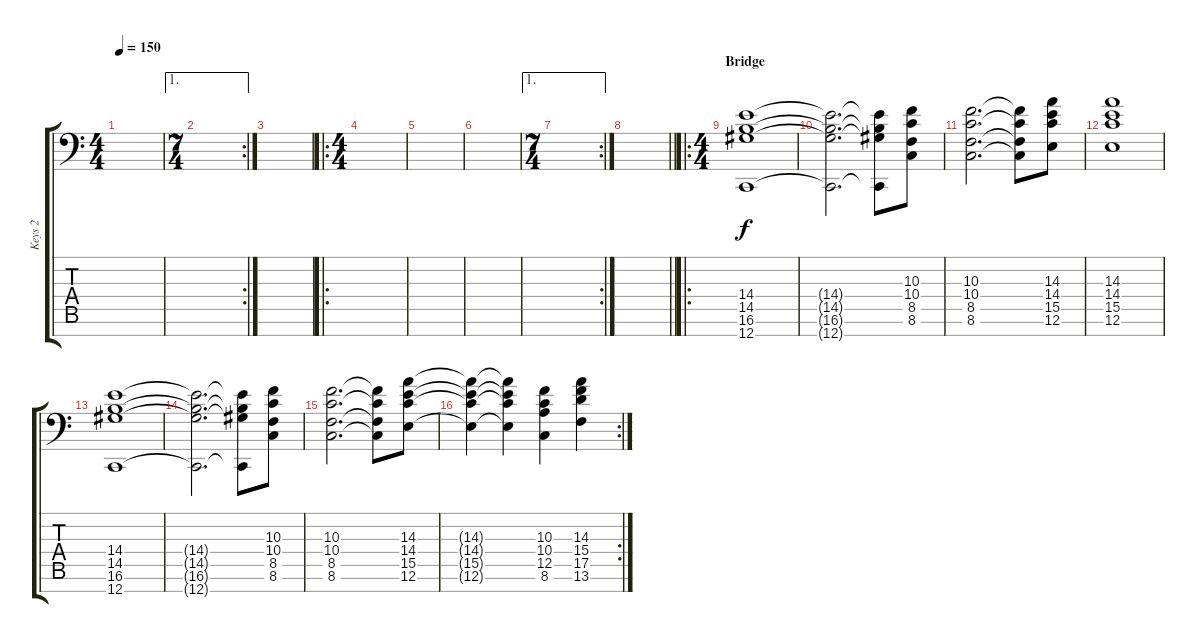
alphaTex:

\track ("Keys 2" "Keys 2") {instrument choiraahs}
\staff {score tabs}
\tuning (E4 B3 G3 D3 A2 E2 C-1) {hide}
\ts (4 4)
\tempo 150
\clef f4
\ks c
|
\ae 1
\rc 2
\ts (7 4)
|
|
\ro
\ts (4 4)
|
|
|
\ae 1
\rc 2
\ts (7 4)
|
\barLineRight lightlight
|
\ro
\ts (4 4)
\section ("" "Bridge")
(14.4 14.5 16.6 12.7).1 |
(14.4{t} 14.5{t} 16.6{t} 12.7{t}).2{d} (14.4{t} 14.5{t} 16.6{t} 12.7{t}).8 (10.3 10.4 8.5 8.6).8 |
(10.3 10.4 8.5 8.6).2{d} (10.3{t} 10.4{t} 8.5{t} 8.6{t}).8 (14.3 14.4 15.5 12.6).8 |
(14.3 14.4 15.5 12.6).1 |
(14.4 14.5 16.6 12.7).1 |
(14.4{t} 14.5{t} 16.6{t} 12.7{t}).2{d} (14.4{t} 14.5{t} 16.6{t} 12.7{t}).8 (10.3 10.4 8.5 8.6).8 |
(10.3 10.4 8.5 8.6).2{d} (10.3{t} 10.4{t} 8.5{t} 8.6{t}).8 (14.3 14.4 15.5 12.6).8 |
\rc 2
(14.3{t} 14.4{t} 15.5{t} 12.6{t}).4 (14.3{t} 14.4{t} 15.5{t} 12.6{t}).4 (10.3 10.4 12.5 8.6).4 (14.3 15.4 17.5 13.6).4
